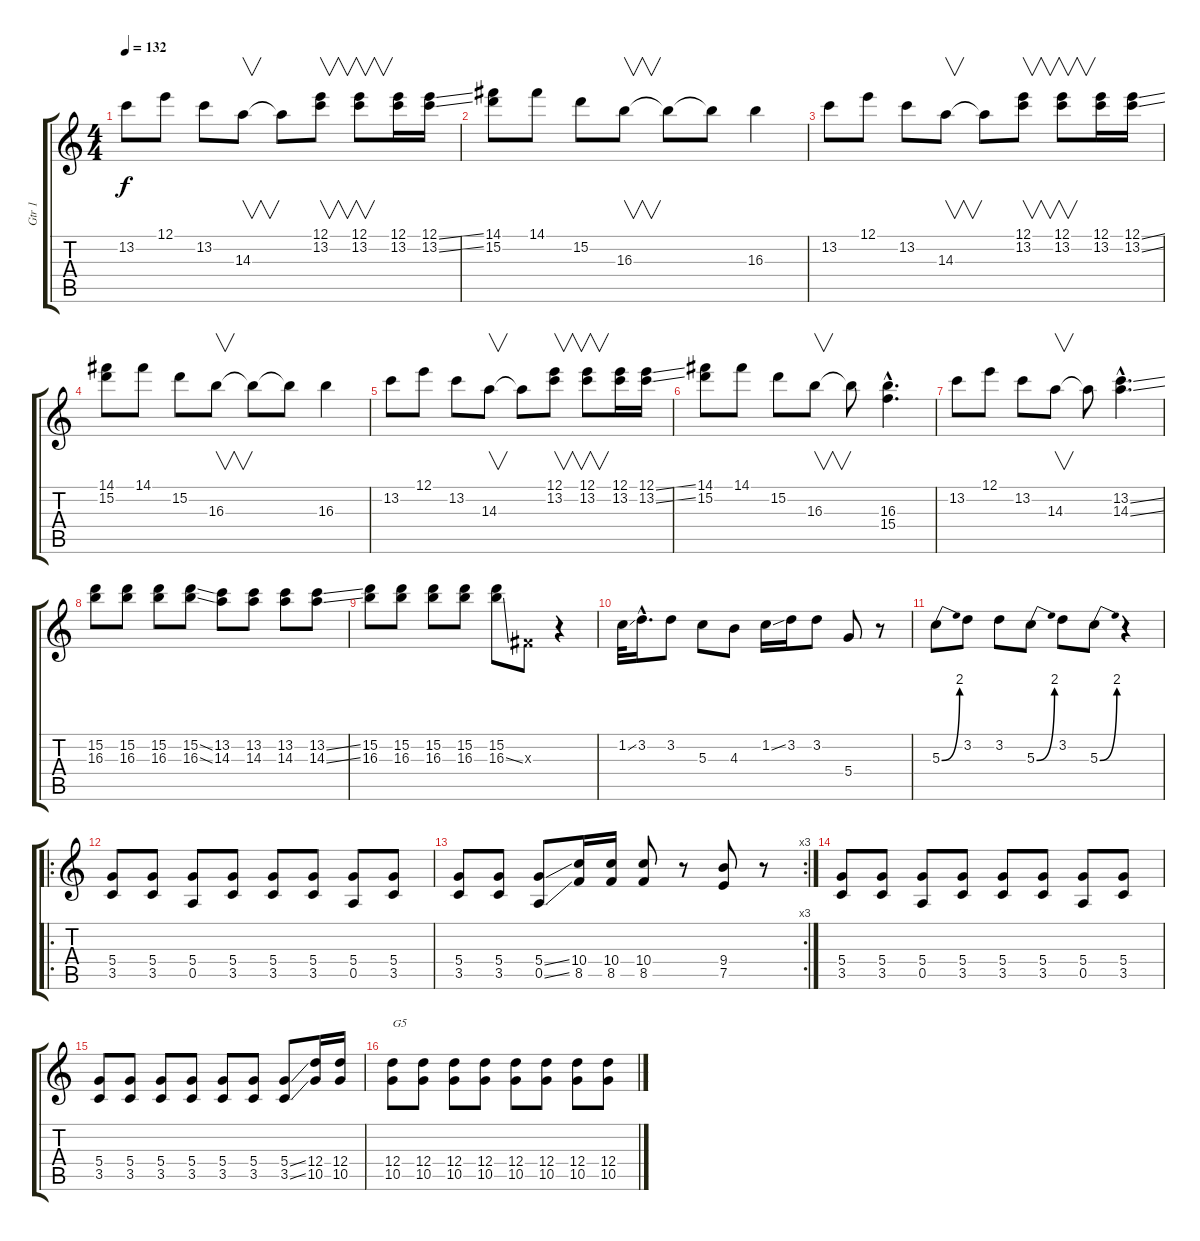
\track ("Gtr 1" "Gtr 1") {instrument distortionguitar}
\staff {score tabs}
\tuning (E4 B3 G3 D3 A2 E2) {hide}
\ts (4 4)
\tempo 132
\clef g2
\ks c
13.2.8{dy f} 12.1.8 13.2.8 14.3.8{v} 14.3{t}.8 (12.1 13.2).8{v} (12.1 13.2).8{v} (12.1 13.2).16 (12.1{ss} 13.2{ss}).16 |
(14.1 15.2).8 14.1.8 15.2.8 16.3.8{v} 16.3{t}.8 16.3{t}.8 16.3.4 |
13.2.8 12.1.8 13.2.8 14.3.8{v} 14.3{t}.8 (12.1 13.2).8{v} (12.1 13.2).8{v} (12.1 13.2).16 (12.1{ss} 13.2{ss}).16 |
(14.1 15.2).8 14.1.8 15.2.8 16.3.8{v} 16.3{t}.8 16.3{t}.8 16.3.4 |
13.2.8 12.1.8 13.2.8 14.3.8{v} 14.3{t}.8 (12.1 13.2).8{v} (12.1 13.2).8{v} (12.1 13.2).16 (12.1{ss} 13.2{ss}).16 |
(14.1 15.2).8 14.1.8 15.2.8 16.3.8{v} 16.3{t}.8 (16.3{hac} 15.4{hac}).4{d} |
13.2.8 12.1.8 13.2.8 14.3.8{v} 14.3{t}.8 (13.2{ss hac} 14.3{ss hac}).4{d} |
(15.2 16.3).8 (15.2 16.3).8 (15.2 16.3).8 (15.2{ss} 16.3{ss}).8 (13.2 14.3).8 (13.2 14.3).8 (13.2 14.3).8 (13.2{ss} 14.3{ss}).8 |
(15.2 16.3).8 (15.2 16.3).8 (15.2 16.3).8 (15.2 16.3).8 (15.2 16.3{ss}).8 -1.3{x}.8 r.4 |
1.2{ss}.32 3.2{hac}.16{d} 3.2.8 5.3.8 4.3.8 1.2{ss}.16 3.2.16 3.2.8 5.4.8 r.8 |
5.3{be (bend 0 0 60 8)}.8 3.2.8 3.2.8 5.3{be (bend 0 0 60 8)}.8 3.2.8 5.3{be (bend 0 0 60 8)}.8 r.4 |
\ro
(5.4 3.5).8 (5.4 3.5).8 (5.4 0.5).8 (5.4 3.5).8 (5.4 3.5).8 (5.4 3.5).8 (5.4 0.5).8 (5.4 3.5).8 |
\rc 3
(5.4 3.5).8 (5.4 3.5).8 (5.4{ss} 0.5{ss}).8 (10.4 8.5).16 (10.4 8.5).16 (10.4 8.5).8 r.8 (9.4 7.5).8 r.8 |
(5.4 3.5).8 (5.4 3.5).8 (5.4 0.5).8 (5.4 3.5).8 (5.4 3.5).8 (5.4 3.5).8 (5.4 0.5).8 (5.4 3.5).8 |
(5.4 3.5).8 (5.4 3.5).8 (5.4 3.5).8 (5.4 3.5).8 (5.4 3.5).8 (5.4 3.5).8 (5.4{ss} 3.5{ss}).8 (12.4 10.5).16 (12.4 10.5).16 |
(12.4 10.5).8{txt "G5"} (12.4 10.5).8 (12.4 10.5).8 (12.4 10.5).8 (12.4 10.5).8 (12.4 10.5).8 (12.4 10.5).8 (12.4 10.5).8
